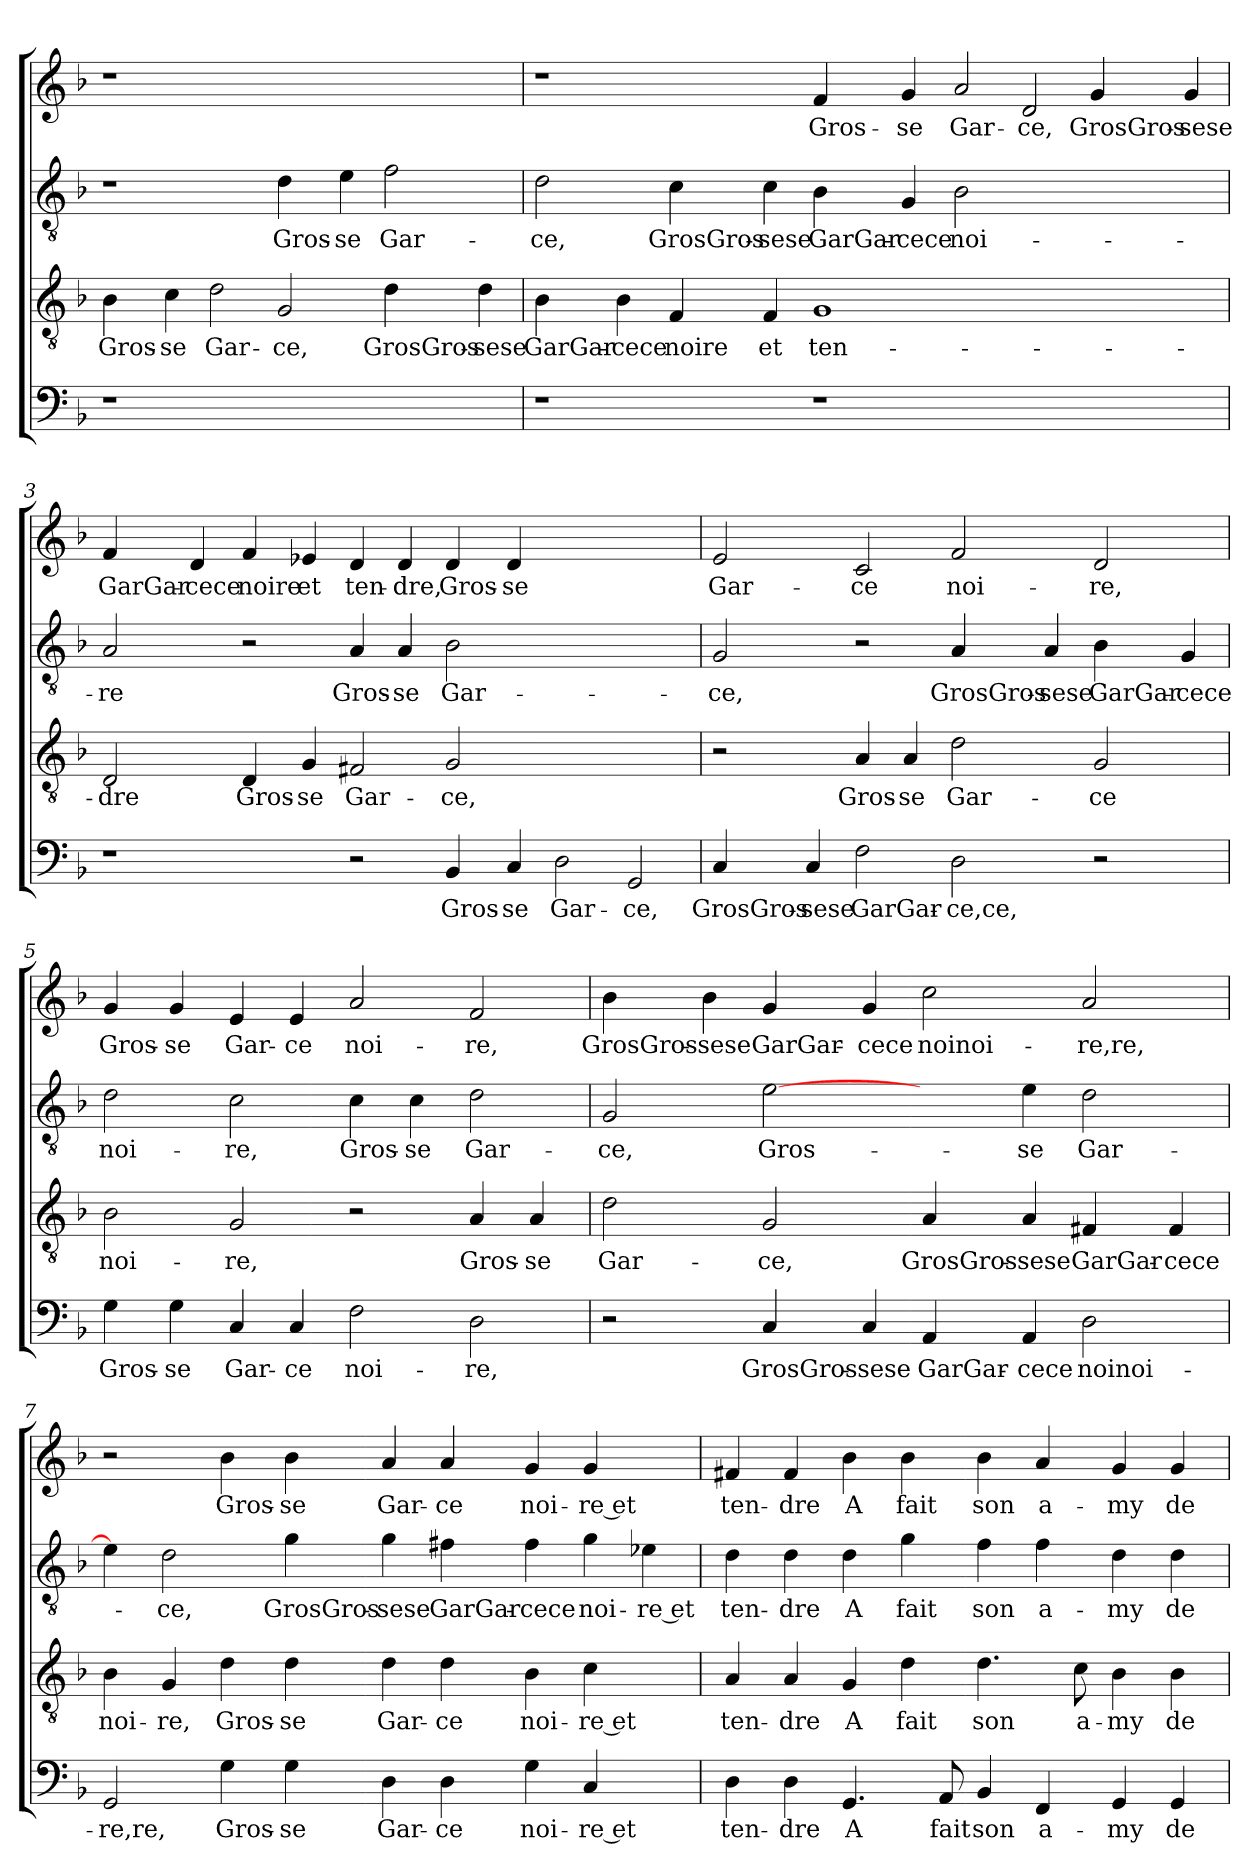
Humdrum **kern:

**kern	**text	**kern	**text	**kern	**text	**kern	**text
*part4	*part4	*part3	*part3	*part2	*part2	*part1	*part1
*staff4	*staff4	*staff3	*staff3	*staff2	*staff2	*staff1	*staff1
*clefF4	*	*clefGv2	*	*clefGv2	*	*clefG2	*
*k[b-]	*	*k[b-]	*	*k[b-]	*	*k[b-]	*
=1	=1	=1	=1	=1	=1	=1	=1
1r	.	4B-	Gros-	1r	.	1r	.
.	.	4c	-se	.	.	.	.
.	.	2d	Gar-	.	.	.	.
1ryy	.	2G	-ce,	4d	Gros-	1ryy	.
.	.	.	.	4e	-se	.	.
.	.	4d	GrosGros-	2f	Gar-	.	.
.	.	4d	-sese	.	.	.	.
=2	=2	=2	=2	=2	=2	=2	=2
1r	.	4B-	GarGar-	2d	-ce,	1r	.
.	.	4B-	-cece	.	.	.	.
.	.	4F	noire	4c	GrosGros-	.	.
.	.	4F	et	4c	-sese	.	.
1r	.	1G	ten-	4B-	GarGar-	4f	Gros-
.	.	.	.	4G	-cece	4g	-se
.	.	.	.	2B-	noi-	2a	Gar-
1ryy	.	1ryy	.	1ryy	.	2d	-ce,
.	.	.	.	.	.	4g	GrosGros-
.	.	.	.	.	.	4g	-sese
=3	=3	=3	=3	=3	=3	=3	=3
1r	.	2D	-dre	2A	-re	4f	GarGar-
.	.	.	.	.	.	4d	-cece
.	.	4D	Gros-	2r	.	4f	noire
.	.	4G	-se	.	.	4e-X	et
2r	.	2F#X	Gar-	4A	Gros-	4d	ten-
.	.	.	.	4A	-se	4d	-dre,
4BB-	Gros-	2G	-ce,	2B-	Gar-	4d	Gros-
4C	-se	.	.	.	.	4d	-se
2D	Gar-	1ryy	.	1ryy	.	1ryy	.
2GG	-ce,	.	.	.	.	.	.
!!LO:LB:g=z
=4	=4	=4	=4	=4	=4	=4	=4
4C	GrosGros-	2r	.	2G	-ce,	2e	Gar-
4C	-sese	.	.	.	.	.	.
2F	GarGar-	4A	Gros-	2r	.	2c	-ce
.	.	4A	-se	.	.	.	.
2D	-ce,ce,	2d	Gar-	4A	GrosGros-	2f	noi-
.	.	.	.	4A	-sese	.	.
2r	.	2G	-ce	4B-	GarGar-	2d	-re,
.	.	.	.	4G	-cece	.	.
=5	=5	=5	=5	=5	=5	=5	=5
4G	Gros-	2B-	noi-	2d	noi-	4g	Gros-
4G	-se	.	.	.	.	4g	-se
4C	Gar-	2G	-re,	2c	-re,	4e	Gar-
4C	-ce	.	.	.	.	4e	-ce
2F	noi-	2r	.	4c	Gros-	2a	noi-
.	.	.	.	4c	-se	.	.
2D	-re,	4A	Gros-	2d	Gar-	2f	-re,
.	.	4A	-se	.	.	.	.
=6	=6	=6	=6	=6	=6	=6	=6
2r	.	2d	Gar-	2G	-ce,	4b-	GrosGros-
.	.	.	.	.	.	4b-	-sese
4C	GrosGros-	2G	-ce,	[2e	Gros-	4g	GarGar-
4C	-sese	.	.	.	.	4g	-cece
4AA	GarGar-	4A	GrosGros-	4ryy	.	2cc	noinoi-
4AA	-cece	4A	-sese	4e	-se	.	.
2D	noinoi-	4F#X	GarGar-	2d	Gar-	2a	-re,re,
.	.	4F#	-cece	.	.	.	.
!!LO:LB:g=z
=7	=7	=7	=7	=7	=7	=7	=7
2GG	-re,re,	4B-	noi-	4e]	.	2r	.
.	.	4G	-re,	2d	-ce,	.	.
4G	Gros-	4d	Gros-	.	.	4b-	Gros-
4G	-se	4d	-se	4g	GrosGros-	4b-	-se
4D	Gar-	4d	Gar-	4g	-sese	4a	Gar-
4D	-ce	4d	-ce	4f#X	GarGar-	4a	-ce
4G	noi-	4B-	noi-	4f#	-cece	4g	noi-
4C	-re et	4c	-re et	4g	noi-	4g	-re et
4ryy	.	4ryy	.	4e-X	-re et	4ryy	.
=8	=8	=8	=8	=8	=8	=8	=8
4D	ten-	4A	ten-	4d	ten-	4f#X	ten-
4D	-dre	4A	-dre	4d	-dre	4f#	-dre
4.GG	A	4G	A	4d	A	4b-	A
.	.	4d	fait	4g	fait	4b-	fait
8AA	fait	.	.	.	.	.	.
4BB-	son	4.d	son	4f	son	4b-	son
4FF	a-	.	.	4f	a-	4a	a-
.	.	8c	a-	.	.	.	.
4GG	-my	4B-	-my	4d	-my	4g	-my
4GG	de	4B-	de	4d	de	4g	de
=	=	=	=	=	=	=	=
*-	*-	*-	*-	*-	*-	*-	*-
